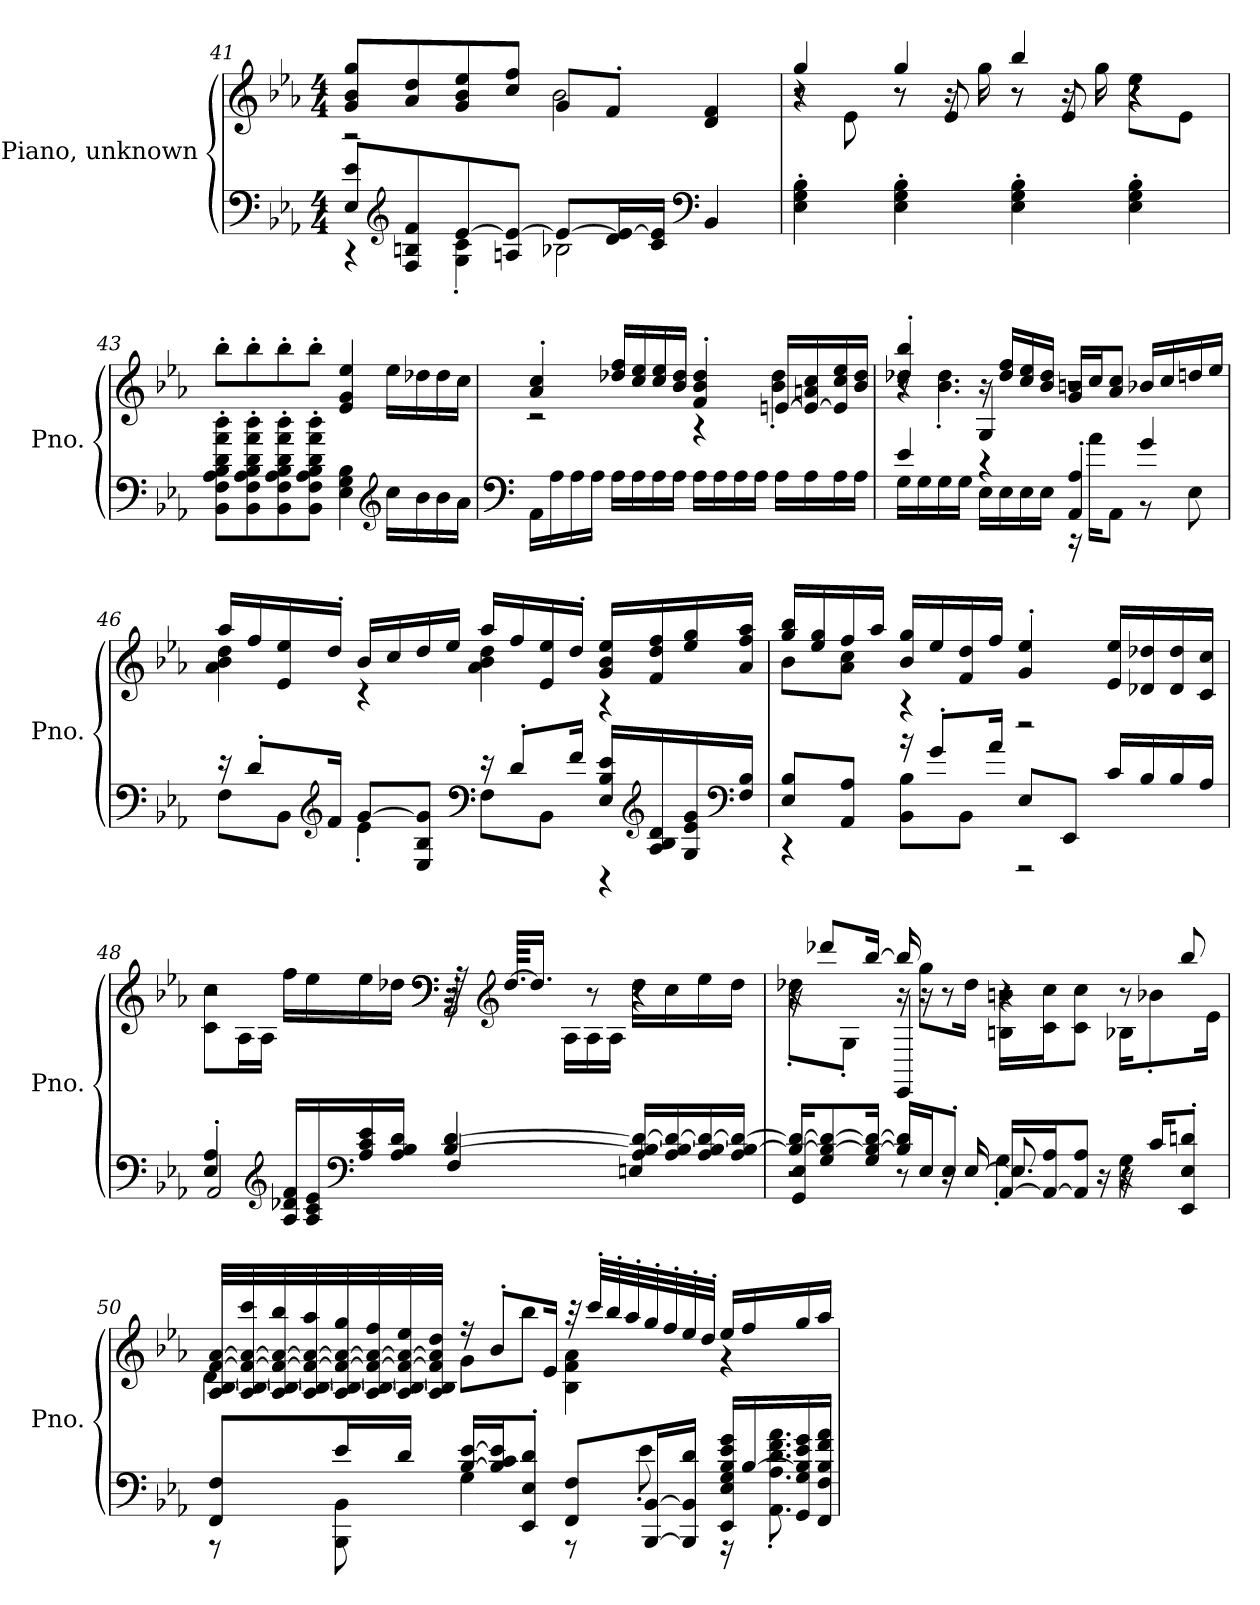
**kern	**kern
*part1	*part1
*staff2	*staff1
*I"Piano, unknown	*
*I'Pno.	*
!!LO:PB:g=z
*clefF4	*clefG2
*k[b-e-a-]	*k[b-e-a-]
*M4/4	*M4/4
=41	=41
*^	*^
8E-/ 8e-/L	4r	8g/ 8b-/ 8gg/L	2r
*clefG2	*	*	*
8F/ 8Bn/ 8f/	.	8a-/ 8dd/	.
[8e-/	4G\' 4c\'	8g/ 8b-/ 8ee-/	.
8An/ 8e-/_J	.	8cc/ 8ff/J	.
8e-/L_	2B-X\	8g/L	2b-\
16d/ 16e-/_L	.	8f'/J	.
16c/ 16e-/]JJ	.	.	.
*clefF4	*	*	*
4BB-/	.	4d/ 4f/	.
*v	*v	*	*
=42	=42	=42
*	*	*^
4E-\' 4G\' 4B-\'	4gg/	8r	4r
.	.	8e-\	.
4E-\' 4G\' 4B-\'	4gg/	8r	8r
.	.	16r	8e-/
.	.	16gg\	.
4E-\' 4G\' 4B-\'	4bb-/	8r	8r
.	.	16r	8e-/
.	.	16gg\	.
4E-\' 4G\' 4B-\'	4r	8ee-\L	4r
.	.	8e-\J	.
*	*v	*v	*v
=43	=43
8BB-\' 8F\' 8A-\' 8B-\' 8d\' 8a-\' 8dd\'L	8bb-'\L
8BB-\' 8F\' 8A-\' 8B-\' 8d\' 8a-\' 8dd\'	8bb-'\
8BB-\' 8F\' 8A-\' 8B-\' 8d\' 8a-\' 8dd\'	8bb-'\
8BB-\' 8F\' 8A-\' 8B-\' 8d\' 8a-\' 8dd\'J	8bb-'\J
4E-\ 4G\ 4B-\	4e-/ 4g/ 4ee-/
*clefG2	*
16cc\LL	16ee-\LL
16b-\	16dd-X\
16b-\	16dd-\
16a-\JJ	16cc\JJ
!!LO:LB:g=z
=44	=44
*clefF4	*
*	*^
16AA-\LL	4a-/' 4cc/'	2r
16A-\	.	.
16A-\	.	.
16A-\JJ	.	.
16A-\LL	16dd-X/ 16ff/LL	.
16A-\	16cc/ 16ee-/	.
16A-\	16cc/ 16ee-/	.
16A-\JJ	16b-/ 16dd-/JJ	.
16A-\LL	4f/' 4b-/' 4dd-/'	4r
16A-\	.	.
16A-\	.	.
16A-\JJ	.	.
16A-\LL	[16en/LL	4b-\' 4dd-\'
16A-\	16e/_ 16an/ 16cc/	.
16A-\	16e/] 16cc/ 16ee-/	.
16A-\JJ	16b-/ 16dd-/JJ	.
=45	=45	=45
*^	*	*^
4e-/	16G\LL	4dd-X/' 4bb-/'	8r	4r
.	16G\	.	.	.
.	16G\	.	4.b-\' 4.dd-\'	.
.	16G\JJ	.	.	.
4r	16E-\LL	16r	.	4G/
.	16E-\	16dd-/ 16ff/LL	.	.
.	16E-\	16cc/ 16ee-/	.	.
.	16E-\JJ	16b-/ 16dd-/JJ	.	.
4AA-/' 4A-/'	16r	16g/ 16bn/LL	2r	2r
.	16a-\KL	16cc/J	.	.
.	8AA-\J	8a-/ 8cc/J	.	.
4g/	8r	16b-X/LL	.	.
.	.	16cc/	.	.
.	8E-\	16ddn/	.	.
.	.	16ee-/JJ	.	.
*	*	*	*v	*v
!!LO:LB:g=z
=46	=46	=46	=46
16r	8F\L	16aa-/LL	4a-\ 4b-\ 4dd\
8d'/L	.	16ff/	.
.	8BB-\J	16e-/ 16ee-/	.
*clefG2	*	*	*
16f/Jk	.	16dd'/JJ	.
[8g/L	4e-'\	16b-/LL	4r
.	.	16cc/	.
8E-/ 8B-/ 8g/]J	.	16dd/	.
.	.	16ee-/JJ	.
*clefF4	*	*	*
16r	8F\L	16aa-/LL	4a-\ 4b-\ 4dd\
8d'/L	.	16ff/	.
.	8BB-\J	16e-/ 16ee-/	.
16f/Jk	.	16dd'/JJ	.
16E-/ 16B-/ 16e-/LL	4r	16g/ 16b-/ 16ee-/LL	4r
*clefG2	*	*	*
16A-/ 16B-/ 16d/	.	16f/ 16dd/ 16ff/	.
16G/ 16e-/ 16g/	.	16ee-/ 16gg/	.
*clefF4	*	*	*
16F/ 16B-/JJ	.	16a-/ 16ff/ 16aa-/JJ	.
=47	=47	=47	=47
8E-/ 8B-/L	4r	16gg/ 16bb-/LL	8b-\L
.	.	16ee-/ 16gg/	.
8AA-/ 8A-/J	.	16ff/	8a-\ 8cc\J
.	.	16aa-/JJ	.
16r	8BB-\ 8B-\L	16b-/ 16gg/LL	4r
8g'/L	.	16ee-/	.
.	8BB-\J	16f/ 16dd/	.
16a-/Jk	.	16ff/JJ	.
8E-/L	2r	4g/' 4ee-/'	2r
8EE-/J	.	.	.
16c/LL	.	16e-/ 16ee-/LL	.
16B-/	.	16d-X/ 16dd-X/	.
16B-/	.	16d-/ 16dd-/	.
16A-/JJ	.	16c/ 16cc/JJ	.
!!LO:LB:g=z
=48	=48	=48	=48
*	*	*	*^
4E-/' 4A-/'	2AA-/	2r	8c\ 8cc\L	2r
.	.	.	16A-\L	.
.	.	.	16A-\JJ	.
*clefG2	*	*	*	*
16A-/ 16d-X/ 16f/LL	.	.	16ff\LL	.
16A-/ 16c/ 16e-/	.	.	16ee-\	.
*clefF4	*	*	*	*
16A-/ 16c/ 16e-/	.	.	16ee-\	.
16A-/ 16B-/ 16d-/JJ	.	.	16dd-X\JJ	.
*	*	*clefF4	*	*
[4B-/ [4d-/	4F/	128r	16r	2AA-/
*	*	*clefG2	*	*
.	.	[64.dd-/KKLL	.	.
.	.	16.dd-/JJ]	.	.
.	.	.	16A-\LL	.
.	.	8r	16A-\	.
.	.	.	16A-\JJ	.
16A-/ 16B-/_ 16d-/_LL	4En/	4r	16dd-\LL	.
16A-/ 16B-/_ 16d-/_	.	.	16cc\	.
16A-/ 16B-/_ 16d-/_	.	.	16ee-\	.
16A-/ 16B-/_ 16d-/_JJ	.	.	16dd-\JJ	.
!!LO:LB:g=z	!!	!!
=49	=49	=49	=49	=49
*	*^	*	*	*
16B-/_ 16d-/_KL	2r	4GG/ 4E-/	16r	8dd-X'\L	4r
8G/ 8B-/_ 8d-/_	.	.	8ddd-X/L	.	.
.	.	.	.	8G'\J	.
16G/ 16B-/_ 16d-/_Jk	.	.	[16bb-/Jk	.	.
16B-/] 16d-/]LL	.	8r	16bb-/]	16r	4EE-/
16E-/J	.	.	16r	8gg\L	.
8E-'/J	.	16r	8r	.	.
.	.	[16E-/	.	16dd-\Jk	.
[16AA-/LL	4G'\	8.E-/]	4r	16Bn\ 16bn\LL	2r
16AA-/_ 16A-/J	.	.	.	16c\ 16cc\J	.
8AA-/] 8A-/J	.	.	.	8c\ 8cc\J	.
.	.	16r	.	.	.
16r	4G\	4r	8r	16B-X\KL	.
16c/KL	.	.	.	8b-X'\	.
8EE-/' 8E-/' 8dn/'J	.	.	8bb-/	.	.
.	.	.	.	16e-\Jk	.
*	*v	*v	*	*	*
*	*	*	*v	*v
!!LO:LB:g=z
=50	=50	=50	=50
8FF/ 8F/L	8r	[32A-/ [32B-/ [32f/ [32a-/LLL	4d\
.	.	32A-/_ 32B-/_ 32f/_ 32a-/_ 32ccc/	.
.	.	32A-/_ 32B-/_ 32f/_ 32a-/_ 32bb-/	.
.	.	32A-/_ 32B-/_ 32f/_ 32a-/_ 32aa-/	.
16e-/L	8BBB-\ 8BB-\	32A-/_ 32B-/_ 32f/_ 32a-/_ 32gg/	.
.	.	32A-/_ 32B-/_ 32f/_ 32a-/_ 32ff/	.
16d/JJ	.	32A-/_ 32B-/_ 32f/_ 32a-/_ 32ee-/	.
.	.	32A-/] 32B-/] 32f/] 32a-/] 32dd/JJJ	.
[16B-/ [16e-/LL	4G\	16r	8g\L
16B-/] 16c/ 16e-/]J	.	8b-'/L	.
8EE-/' 8E-/' 8d/'J	.	.	8bb-\J
.	.	16e-/Jk	.
8FF/ 8F/L	8r	32r	4B-\ 4f\ 4a-\
.	.	32ccc'/LLL	.
.	.	32bb-'/	.
.	.	32aa-'/	.
[16BBB-/ [16BB-/L	8e-'\	32gg'/	.
.	.	32ff'/	.
16BBB-/] 16BB-/] 16d/JJ	.	32ee-'/	.
.	.	32dd'/JJJ	.
16EE-/ 16E-/ 16G/ 16B-/ 16e-/ 16g/LL	16r	16ee-/LL	4r
[16B-/	8.AA-\' 8.A-\' 8.d\' 8.f\' 8.a-\'	16ff/	.
16GG/ 16G/ 16B-/] 16e-/ 16g/	.	16gg/	.
16FF/ 16F/ 16B-/ 16f/ 16a-/JJ	.	16aa-/JJ	.
*v	*v	*	*
*	*v	*v
=	=
*-	*-
